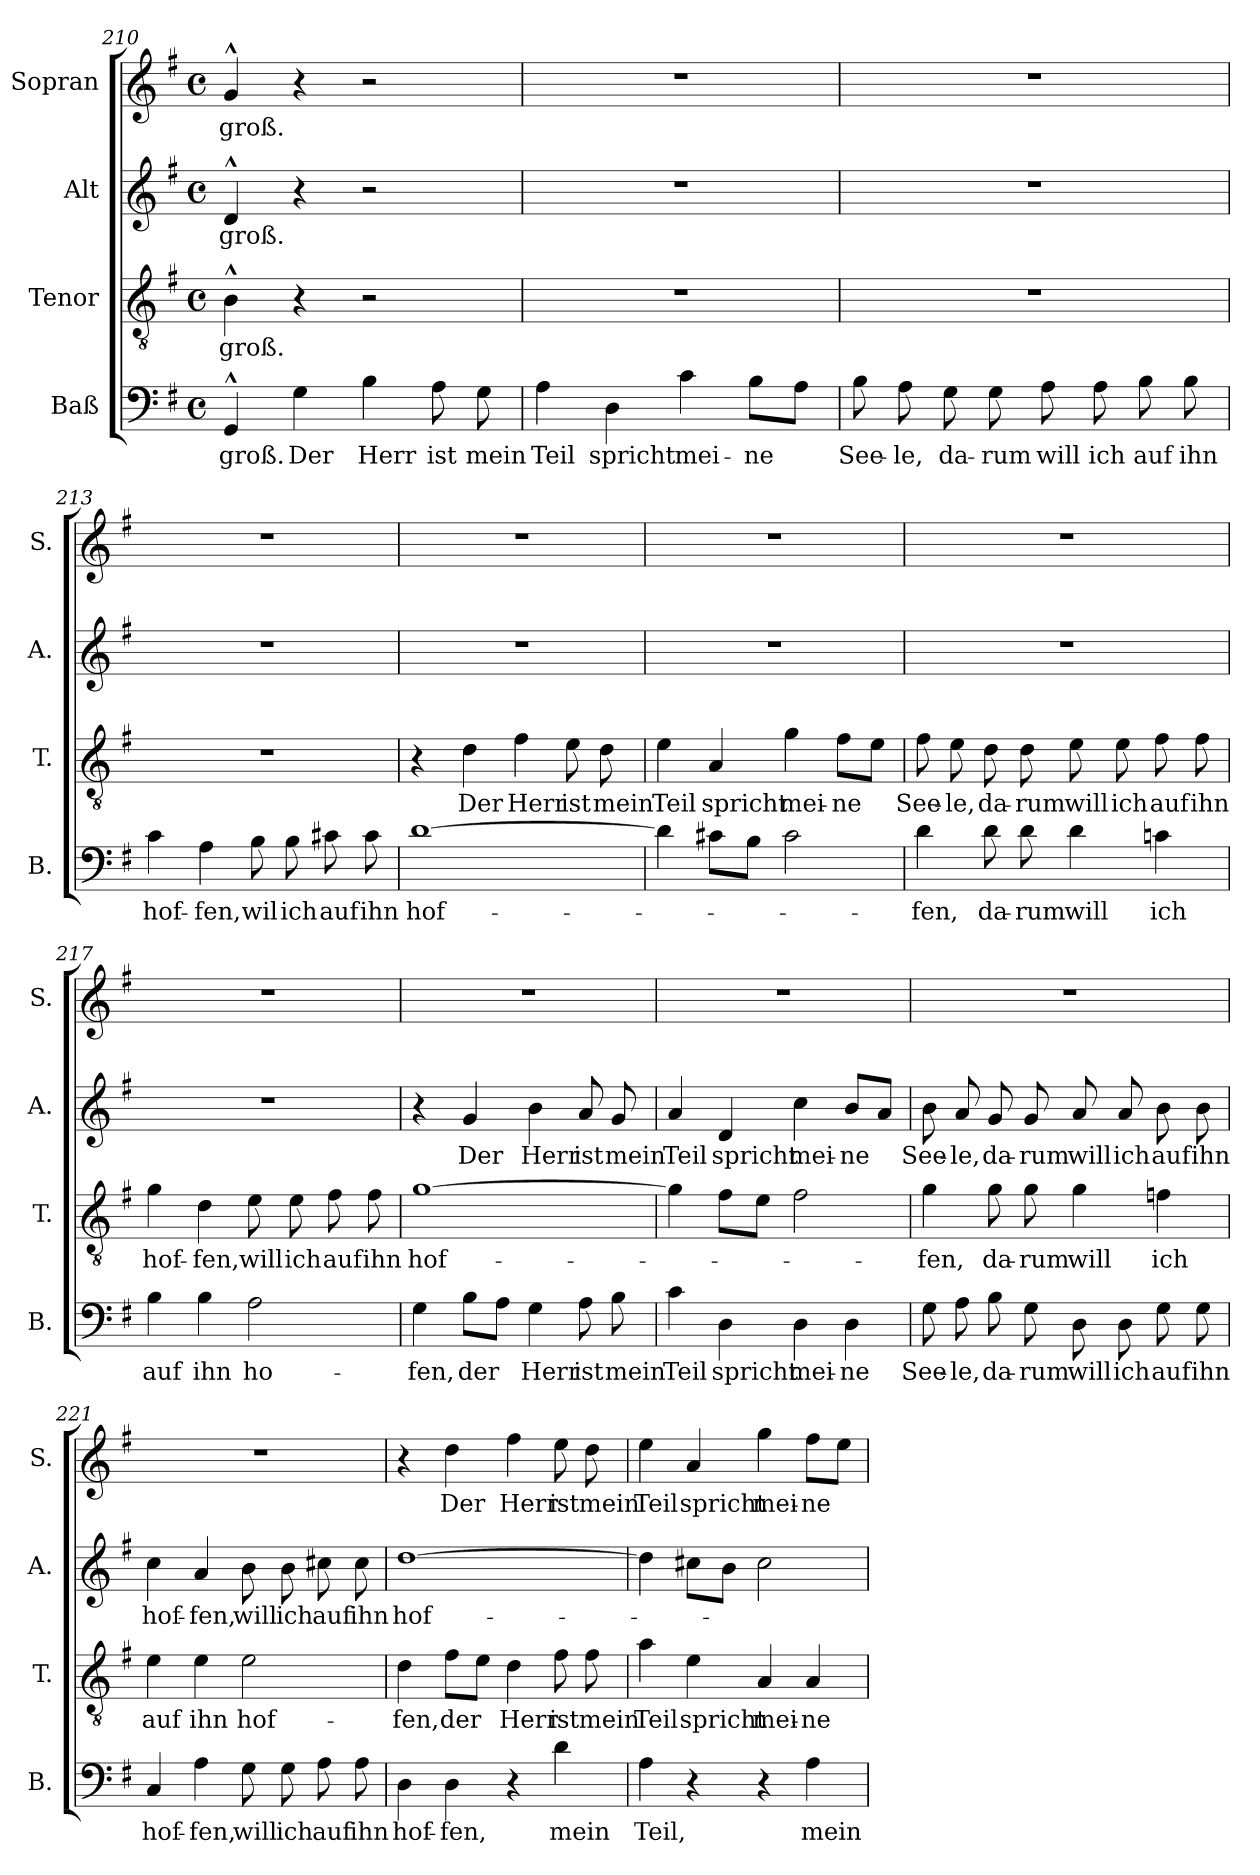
**kern	**text	**kern	**text	**kern	**text	**kern	**text
*part4	*part4	*part3	*part3	*part2	*part2	*part1	*part1
*staff4	*staff4	*staff3	*staff3	*staff2	*staff2	*staff1	*staff1
*I"Baß	*	*I"Tenor	*	*I"Alt	*	*I"Sopran	*
*I'B.	*	*I'T.	*	*I'A.	*	*I'S.	*
*clefF4	*	*clefGv2	*	*clefG2	*	*clefG2	*
*k[f#]	*	*k[f#]	*	*k[f#]	*	*k[f#]	*
*G:	*	*G:	*	*G:	*	*G:	*
*M4/4	*	*M4/4	*	*M4/4	*	*M4/4	*
*met(c)	*	*met(c)	*	*met(c)	*	*met(c)	*
=210	=210	=210	=210	=210	=210	=210	=210
!	!LO:LY:b	!	!LO:LY:b	!	!LO:LY:b	!	!LO:LY:b
4GG^^>/	groß.	4B^^>\	groß.	4d^^>/	groß.	4g^^>/	groß.
!	!LO:LY:b	!	!	!	!	!	!
4G\	Der	4r	.	4r	.	4r	.
!	!LO:LY:b	!	!	!	!	!	!
4B\	Herr	2r	.	2r	.	2r	.
!	!LO:LY:b	!	!	!	!	!	!
8A\	ist	.	.	.	.	.	.
!	!LO:LY:b	!	!	!	!	!	!
8G\	mein	.	.	.	.	.	.
!!LO:LB:g=z
=211	=211	=211	=211	=211	=211	=211	=211
!	!LO:LY:b	!	!	!	!	!	!
4A\	Teil	1r	.	1r	.	1r	.
!	!LO:LY:b	!	!	!	!	!	!
4D\	spricht	.	.	.	.	.	.
!	!LO:LY:b	!	!	!	!	!	!
4c\	mei-	.	.	.	.	.	.
!	!LO:LY:b	!	!	!	!	!	!
8B\L	-ne	.	.	.	.	.	.
8A\J	.	.	.	.	.	.	.
=212	=212	=212	=212	=212	=212	=212	=212
!	!LO:LY:b	!	!	!	!	!	!
8B\	See-	1r	.	1r	.	1r	.
!	!LO:LY:b	!	!	!	!	!	!
8A\	-le,	.	.	.	.	.	.
!	!LO:LY:b	!	!	!	!	!	!
8G\	da-	.	.	.	.	.	.
!	!LO:LY:b	!	!	!	!	!	!
8G\	-rum	.	.	.	.	.	.
!	!LO:LY:b	!	!	!	!	!	!
8A\	will	.	.	.	.	.	.
!	!LO:LY:b	!	!	!	!	!	!
8A\	ich	.	.	.	.	.	.
!	!LO:LY:b	!	!	!	!	!	!
8B\	auf	.	.	.	.	.	.
!	!LO:LY:b	!	!	!	!	!	!
8B\	ihn	.	.	.	.	.	.
=213	=213	=213	=213	=213	=213	=213	=213
!	!LO:LY:b	!	!	!	!	!	!
4c\	hof-	1r	.	1r	.	1r	.
!	!LO:LY:b	!	!	!	!	!	!
4A\	-fen,	.	.	.	.	.	.
!	!LO:LY:b	!	!	!	!	!	!
8B\	wil	.	.	.	.	.	.
!	!LO:LY:b	!	!	!	!	!	!
8B\	ich	.	.	.	.	.	.
!	!LO:LY:b	!	!	!	!	!	!
8c#X\	auf	.	.	.	.	.	.
!	!LO:LY:b	!	!	!	!	!	!
8c#\	ihn	.	.	.	.	.	.
=214	=214	=214	=214	=214	=214	=214	=214
!	!LO:LY:b	!	!	!	!	!	!
[1d	hof-	4r	.	1r	.	1r	.
!	!	!	!LO:LY:b	!	!	!	!
.	.	4d\	Der	.	.	.	.
!	!	!	!LO:LY:b	!	!	!	!
.	.	4f#\	Herr	.	.	.	.
!	!	!	!LO:LY:b	!	!	!	!
.	.	8e\	ist	.	.	.	.
!	!	!	!LO:LY:b	!	!	!	!
.	.	8d\	mein	.	.	.	.
!!LO:PB:g=z
=215	=215	=215	=215	=215	=215	=215	=215
!	!	!	!LO:LY:b	!	!	!	!
4d\]	.	4e\	Teil	1r	.	1r	.
!	!	!	!LO:LY:b	!	!	!	!
8c#X\L	.	4A/	spricht	.	.	.	.
8B\J	.	.	.	.	.	.	.
!	!	!	!LO:LY:b	!	!	!	!
2c#\	.	4g\	mei-	.	.	.	.
!	!	!	!LO:LY:b	!	!	!	!
.	.	8f#\L	-ne	.	.	.	.
.	.	8e\J	.	.	.	.	.
=216	=216	=216	=216	=216	=216	=216	=216
!	!LO:LY:b	!	!LO:LY:b	!	!	!	!
4d\	-fen,	8f#\	See-	1r	.	1r	.
!	!	!	!LO:LY:b	!	!	!	!
.	.	8e\	-le,	.	.	.	.
!	!LO:LY:b	!	!LO:LY:b	!	!	!	!
8d\	da-	8d\	da-	.	.	.	.
!	!LO:LY:b	!	!LO:LY:b	!	!	!	!
8d\	-rum	8d\	-rum	.	.	.	.
!	!LO:LY:b	!	!LO:LY:b	!	!	!	!
4d\	will	8e\	will	.	.	.	.
!	!	!	!LO:LY:b	!	!	!	!
.	.	8e\	ich	.	.	.	.
!	!LO:LY:b	!	!LO:LY:b	!	!	!	!
4cn\	ich	8f#\	auf	.	.	.	.
!	!	!	!LO:LY:b	!	!	!	!
.	.	8f#\	ihn	.	.	.	.
=217	=217	=217	=217	=217	=217	=217	=217
!	!LO:LY:b	!	!LO:LY:b	!	!	!	!
4B\	auf	4g\	hof-	1r	.	1r	.
!	!LO:LY:b	!	!LO:LY:b	!	!	!	!
4B\	ihn	4d\	-fen,	.	.	.	.
!	!LO:LY:b	!	!LO:LY:b	!	!	!	!
2A\	ho-	8e\	will	.	.	.	.
!	!	!	!LO:LY:b	!	!	!	!
.	.	8e\	ich	.	.	.	.
!	!	!	!LO:LY:b	!	!	!	!
.	.	8f#\	auf	.	.	.	.
!	!	!	!LO:LY:b	!	!	!	!
.	.	8f#\	ihn	.	.	.	.
=218	=218	=218	=218	=218	=218	=218	=218
!	!LO:LY:b	!	!LO:LY:b	!	!	!	!
4G\	-fen,	[1g	hof-	4r	.	1r	.
!	!LO:LY:b	!	!	!	!LO:LY:b	!	!
8B\L	der	.	.	4g/	Der	.	.
8A\J	.	.	.	.	.	.	.
!	!LO:LY:b	!	!	!	!LO:LY:b	!	!
4G\	Herr	.	.	4b\	Herr	.	.
!	!LO:LY:b	!	!	!	!LO:LY:b	!	!
8A\	ist	.	.	8a/	ist	.	.
!	!LO:LY:b	!	!	!	!LO:LY:b	!	!
8B\	mein	.	.	8g/	mein	.	.
!!LO:LB:g=z
=219	=219	=219	=219	=219	=219	=219	=219
!	!LO:LY:b	!	!	!	!LO:LY:b	!	!
4c\	Teil	4g\]	.	4a/	Teil	1r	.
!	!LO:LY:b	!	!	!	!LO:LY:b	!	!
4D\	spricht	8f#\L	.	4d/	spricht	.	.
.	.	8e\J	.	.	.	.	.
!	!LO:LY:b	!	!	!	!LO:LY:b	!	!
4D\	mei-	2f#\	.	4cc\	mei-	.	.
!	!LO:LY:b	!	!	!	!LO:LY:b	!	!
4D\	-ne	.	.	8b/L	-ne	.	.
.	.	.	.	8a/J	.	.	.
=220	=220	=220	=220	=220	=220	=220	=220
!	!LO:LY:b	!	!LO:LY:b	!	!LO:LY:b	!	!
8G\	See-	4g\	-fen,	8b\	See-	1r	.
!	!LO:LY:b	!	!	!	!LO:LY:b	!	!
8A\	-le,	.	.	8a/	-le,	.	.
!	!LO:LY:b	!	!LO:LY:b	!	!LO:LY:b	!	!
8B\	da-	8g\	da-	8g/	da-	.	.
!	!LO:LY:b	!	!LO:LY:b	!	!LO:LY:b	!	!
8G\	-rum	8g\	-rum	8g/	-rum	.	.
!	!LO:LY:b	!	!LO:LY:b	!	!LO:LY:b	!	!
8D\	will	4g\	will	8a/	will	.	.
!	!LO:LY:b	!	!	!	!LO:LY:b	!	!
8D\	ich	.	.	8a/	ich	.	.
!	!LO:LY:b	!	!LO:LY:b	!	!LO:LY:b	!	!
8G\	auf	4fn\	ich	8b\	auf	.	.
!	!LO:LY:b	!	!	!	!LO:LY:b	!	!
8G\	ihn	.	.	8b\	ihn	.	.
=221	=221	=221	=221	=221	=221	=221	=221
!	!LO:LY:b	!	!LO:LY:b	!	!LO:LY:b	!	!
4C/	hof-	4e\	auf	4cc\	hof-	1r	.
!	!LO:LY:b	!	!LO:LY:b	!	!LO:LY:b	!	!
4A\	-fen,	4e\	ihn	4a/	-fen,	.	.
!	!LO:LY:b	!	!LO:LY:b	!	!LO:LY:b	!	!
8G\	will	2e\	hof-	8b\	will	.	.
!	!LO:LY:b	!	!	!	!LO:LY:b	!	!
8G\	ich	.	.	8b\	ich	.	.
!	!LO:LY:b	!	!	!	!LO:LY:b	!	!
8A\	auf	.	.	8cc#X\	auf	.	.
!	!LO:LY:b	!	!	!	!LO:LY:b	!	!
8A\	ihn	.	.	8cc#\	ihn	.	.
=222	=222	=222	=222	=222	=222	=222	=222
!	!LO:LY:b	!	!LO:LY:b	!	!LO:LY:b	!	!
4D\	hof-	4d\	-fen,	[1dd	hof-	4r	.
!	!LO:LY:b	!	!LO:LY:b	!	!	!	!LO:LY:b
4D\	-fen,	8f#\L	der	.	.	4dd\	Der
.	.	8e\J	.	.	.	.	.
!	!	!	!LO:LY:b	!	!	!	!LO:LY:b
4r	.	4d\	Herr	.	.	4ff#\	Herr
!	!LO:LY:b	!	!LO:LY:b	!	!	!	!LO:LY:b
4d\	mein	8f#\	ist	.	.	8ee\	ist
!	!	!	!LO:LY:b	!	!	!	!LO:LY:b
.	.	8f#\	mein	.	.	8dd\	mein
!!LO:LB:g=z
=223	=223	=223	=223	=223	=223	=223	=223
!	!LO:LY:b	!	!LO:LY:b	!	!	!	!LO:LY:b
4A\	Teil,	4a\	Teil	4dd\]	.	4ee\	Teil
!	!	!	!LO:LY:b	!	!	!	!LO:LY:b
4r	.	4e\	spricht	8cc#X\L	.	4a/	spricht
.	.	.	.	8b\J	.	.	.
!	!	!	!LO:LY:b	!	!	!	!LO:LY:b
4r	.	4A/	mei-	2cc#\	.	4gg\	mei-
!	!LO:LY:b	!	!LO:LY:b	!	!	!	!LO:LY:b
4A\	mein	4A/	-ne	.	.	8ff#\L	-ne
.	.	.	.	.	.	8ee\J	.
=	=	=	=	=	=	=	=
*-	*-	*-	*-	*-	*-	*-	*-
